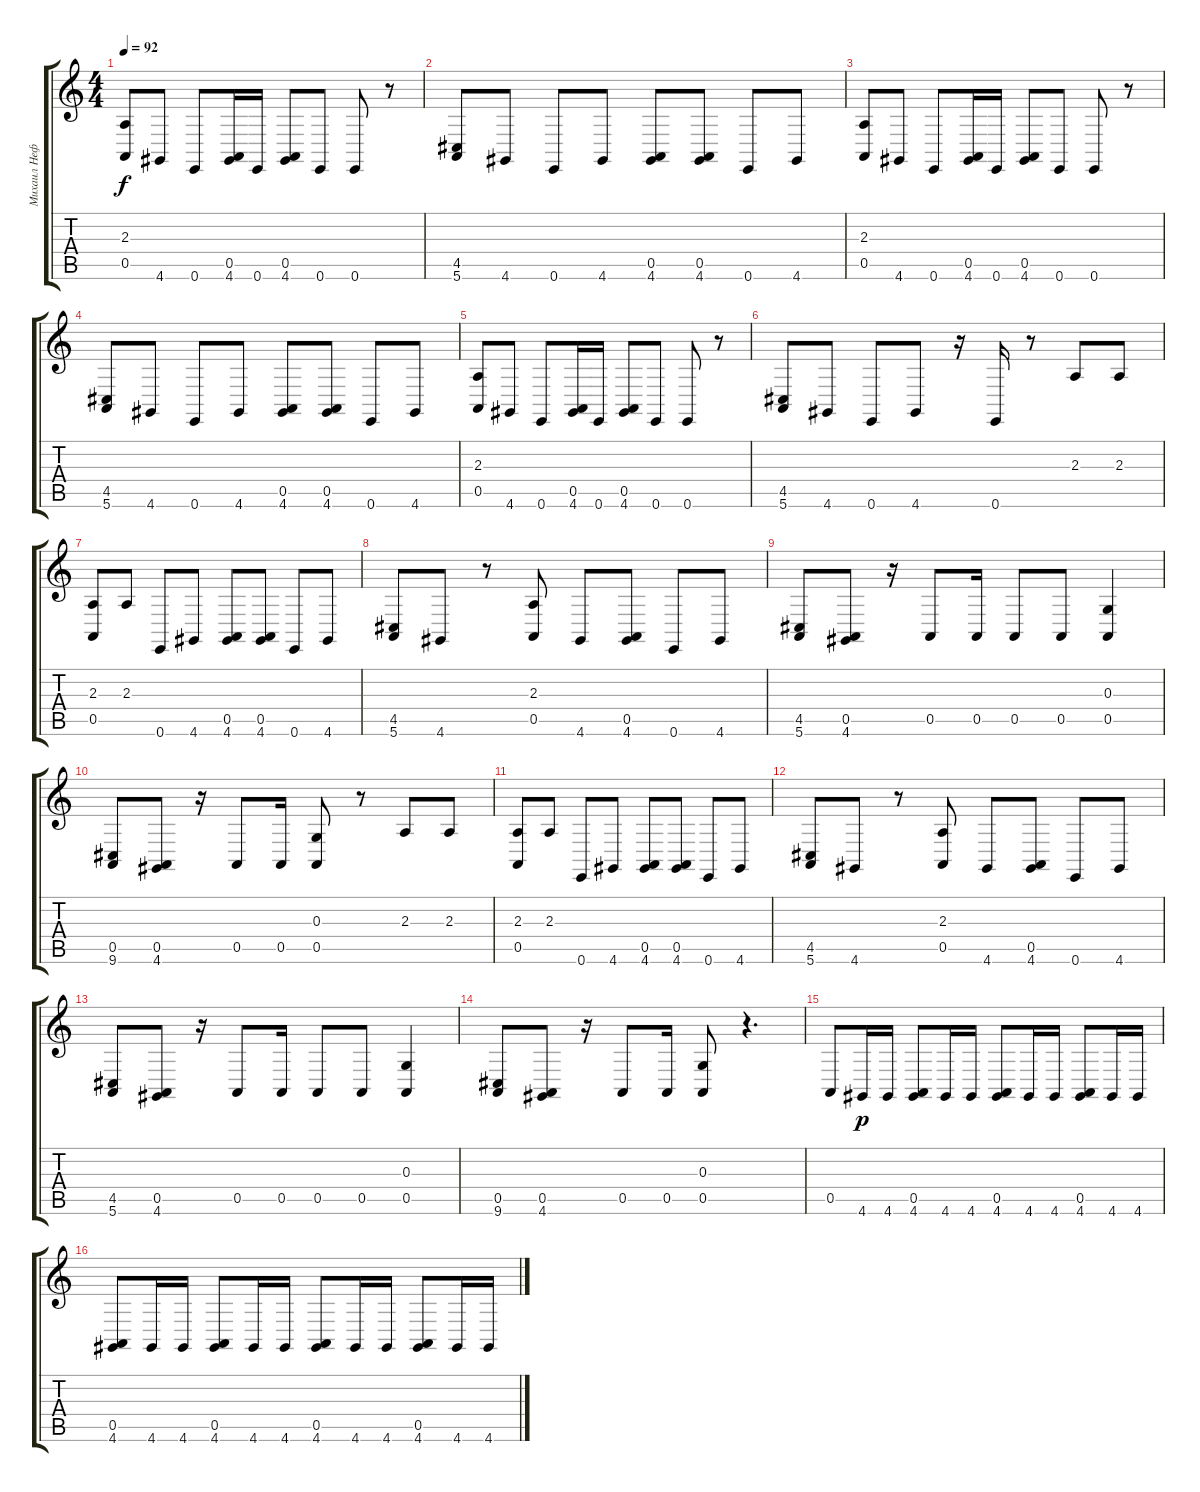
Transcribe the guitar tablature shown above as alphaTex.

\track ("Михаил Нефедов" "Михаил Неф") {instrument rockorgan}
\staff {score tabs}
\tuning (E4 B3 G3 D3 A2 E2) {hide}
\ts (4 4)
\tempo 92
\clef g2
\ks c
(2.3 0.5).8{dy f} 4.6.8 0.6.8 (0.5 4.6).16 0.6.16 (0.5 4.6).8 0.6.8 0.6.8 r.8 |
(4.5 5.6).8 4.6.8 0.6.8 4.6.8 (0.5 4.6).8 (0.5 4.6).8 0.6.8 4.6.8 |
(2.3 0.5).8 4.6.8 0.6.8 (0.5 4.6).16 0.6.16 (0.5 4.6).8 0.6.8 0.6.8 r.8 |
(4.5 5.6).8 4.6.8 0.6.8 4.6.8 (0.5 4.6).8 (0.5 4.6).8 0.6.8 4.6.8 |
(2.3 0.5).8 4.6.8 0.6.8 (0.5 4.6).16 0.6.16 (0.5 4.6).8 0.6.8 0.6.8 r.8 |
(4.5 5.6).8 4.6.8 0.6.8 4.6.8 r.16 0.6.16 r.8 2.3.8 2.3.8 |
(2.3 0.5).8 2.3.8 0.6.8 4.6.8 (0.5 4.6).8 (0.5 4.6).8 0.6.8 4.6.8 |
(4.5 5.6).8 4.6.8 r.8 (2.3 0.5).8 4.6.8 (0.5 4.6).8 0.6.8 4.6.8 |
(4.5 5.6).8 (0.5 4.6).8 r.16 0.5.8 0.5.16 0.5.8 0.5.8 (0.3 0.5).4 |
(0.5 9.6).8 (0.5 4.6).8 r.16 0.5.8 0.5.16 (0.3 0.5).8 r.8 2.3.8 2.3.8 |
(2.3 0.5).8 2.3.8 0.6.8 4.6.8 (0.5 4.6).8 (0.5 4.6).8 0.6.8 4.6.8 |
(4.5 5.6).8 4.6.8 r.8 (2.3 0.5).8 4.6.8 (0.5 4.6).8 0.6.8 4.6.8 |
(4.5 5.6).8 (0.5 4.6).8 r.16 0.5.8 0.5.16 0.5.8 0.5.8 (0.3 0.5).4 |
(0.5 9.6).8 (0.5 4.6).8 r.16 0.5.8 0.5.16 (0.3 0.5).8 r.4{d} |
0.5.8 4.6.16{dy p} 4.6.16 (0.5 4.6).8 4.6.16 4.6.16 (0.5 4.6).8 4.6.16 4.6.16 (0.5 4.6).8 4.6.16 4.6.16 |
(0.5 4.6).8 4.6.16 4.6.16 (0.5 4.6).8 4.6.16 4.6.16 (0.5 4.6).8 4.6.16 4.6.16 (0.5 4.6).8 4.6.16 4.6.16
